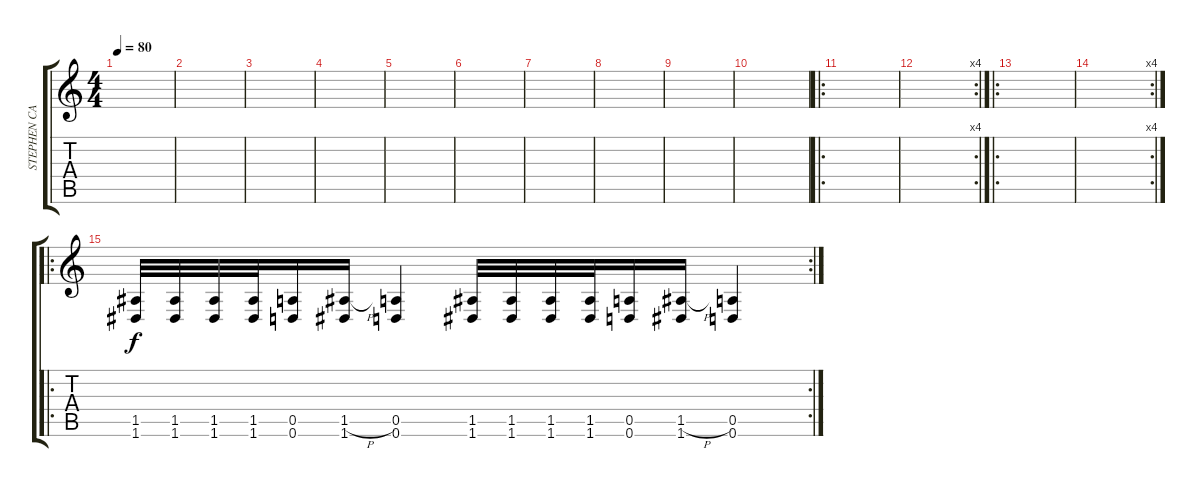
\track ("STEPHEN CARPENTER" "STEPHEN CA") {instrument distortionguitar}
\staff {score tabs}
\tuning (E4 B3 G3 D3 A2 D2) {hide}
\ts (4 4)
\tempo 80
\clef g2
\ks c
|
|
|
|
|
|
|
|
|
|
\ro
|
\rc 4
|
\ro
|
\rc 4
|
\ro
\rc 2
(1.5 1.6).32 (1.5 1.6).32 (1.5 1.6).32 (1.5 1.6).32 (0.5 0.6).16 (1.5{h} 1.6).16 (0.5 0.6).4 (1.5 1.6).32 (1.5 1.6).32 (1.5 1.6).32 (1.5 1.6).32 (0.5 0.6).16 (1.5{h} 1.6).16 (0.5 0.6).4
